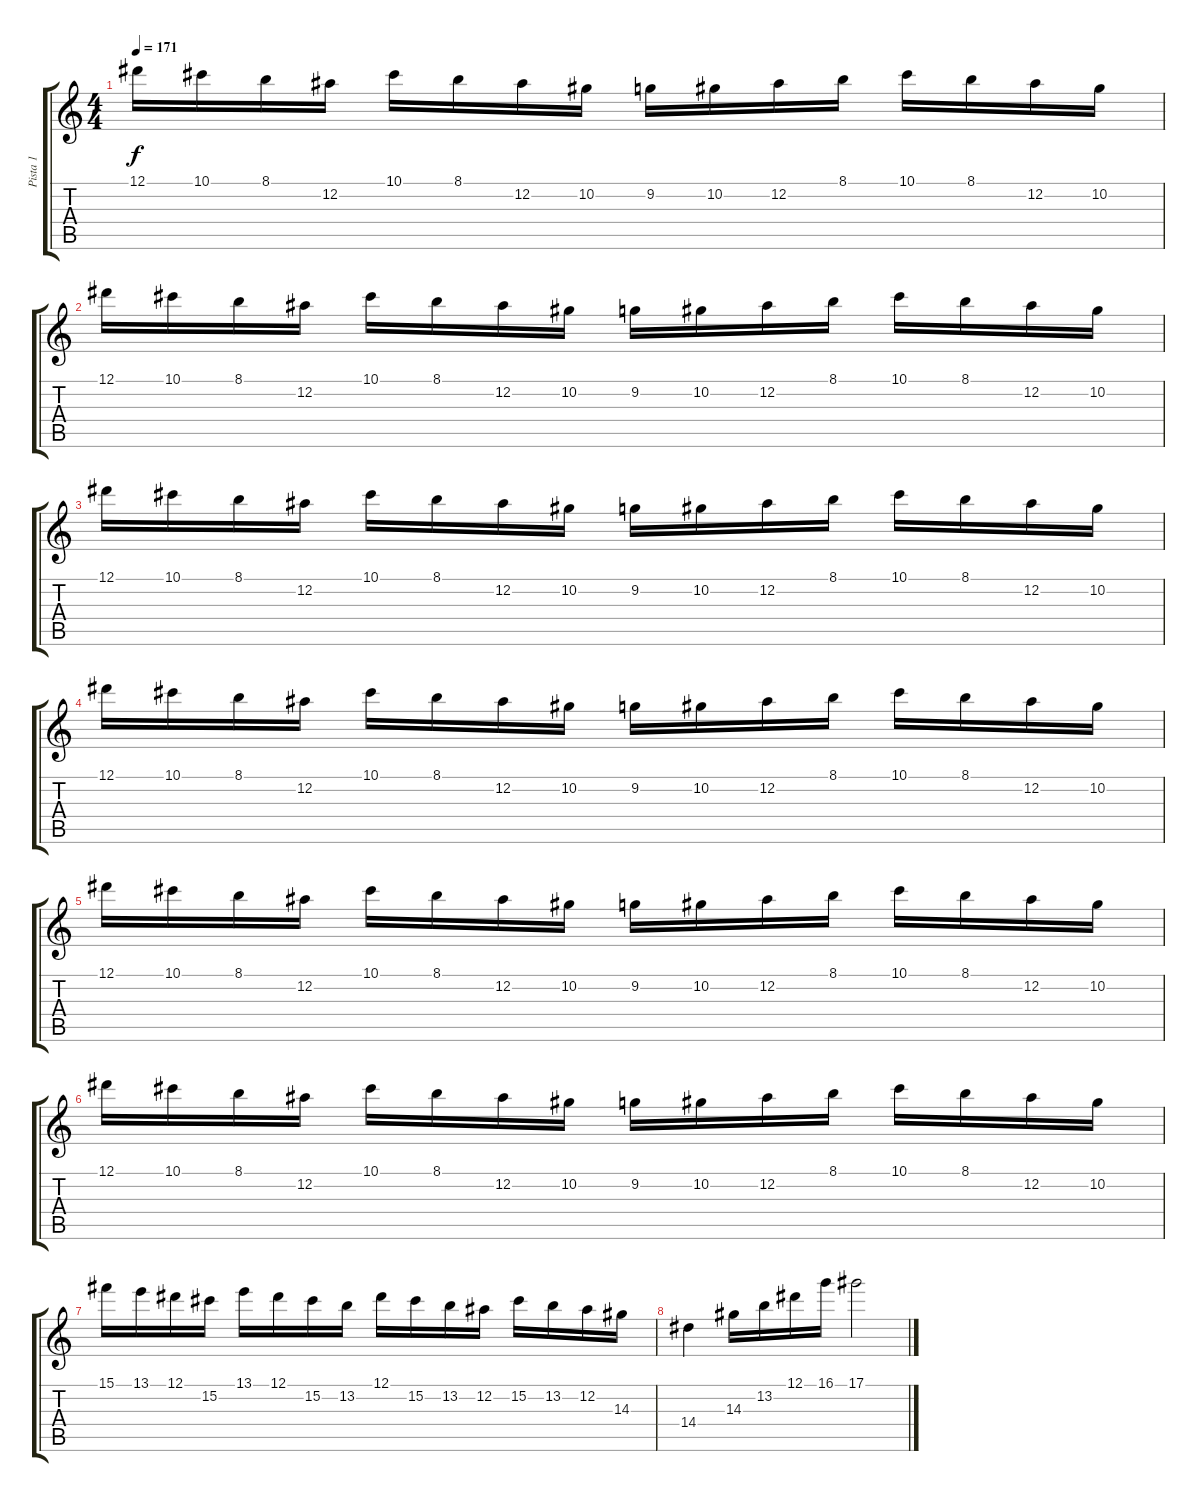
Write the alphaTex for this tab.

\track ("Pista 1" "Pista 1") {instrument distortionguitar}
\staff {score tabs}
\tuning (Eb4 Bb3 Gb3 Db3 Ab2 Eb2) {hide}
\ts (4 4)
\tempo 171
\clef g2
\ks c
12.1.16{dy f} 10.1.16 8.1.16 12.2.16 10.1.16 8.1.16 12.2.16 10.2.16 9.2.16 10.2.16 12.2.16 8.1.16 10.1.16 8.1.16 12.2.16 10.2.16 |
12.1.16 10.1.16 8.1.16 12.2.16 10.1.16 8.1.16 12.2.16 10.2.16 9.2.16 10.2.16 12.2.16 8.1.16 10.1.16 8.1.16 12.2.16 10.2.16 |
12.1.16 10.1.16 8.1.16 12.2.16 10.1.16 8.1.16 12.2.16 10.2.16 9.2.16 10.2.16 12.2.16 8.1.16 10.1.16 8.1.16 12.2.16 10.2.16 |
12.1.16 10.1.16 8.1.16 12.2.16 10.1.16 8.1.16 12.2.16 10.2.16 9.2.16 10.2.16 12.2.16 8.1.16 10.1.16 8.1.16 12.2.16 10.2.16 |
12.1.16 10.1.16 8.1.16 12.2.16 10.1.16 8.1.16 12.2.16 10.2.16 9.2.16 10.2.16 12.2.16 8.1.16 10.1.16 8.1.16 12.2.16 10.2.16 |
12.1.16 10.1.16 8.1.16 12.2.16 10.1.16 8.1.16 12.2.16 10.2.16 9.2.16 10.2.16 12.2.16 8.1.16 10.1.16 8.1.16 12.2.16 10.2.16 |
15.1.16 13.1.16 12.1.16 15.2.16 13.1.16 12.1.16 15.2.16 13.2.16 12.1.16 15.2.16 13.2.16 12.2.16 15.2.16 13.2.16 12.2.16 14.3.16 |
14.4.4 14.3.16 13.2.16 12.1.16 16.1.16 17.1.2
